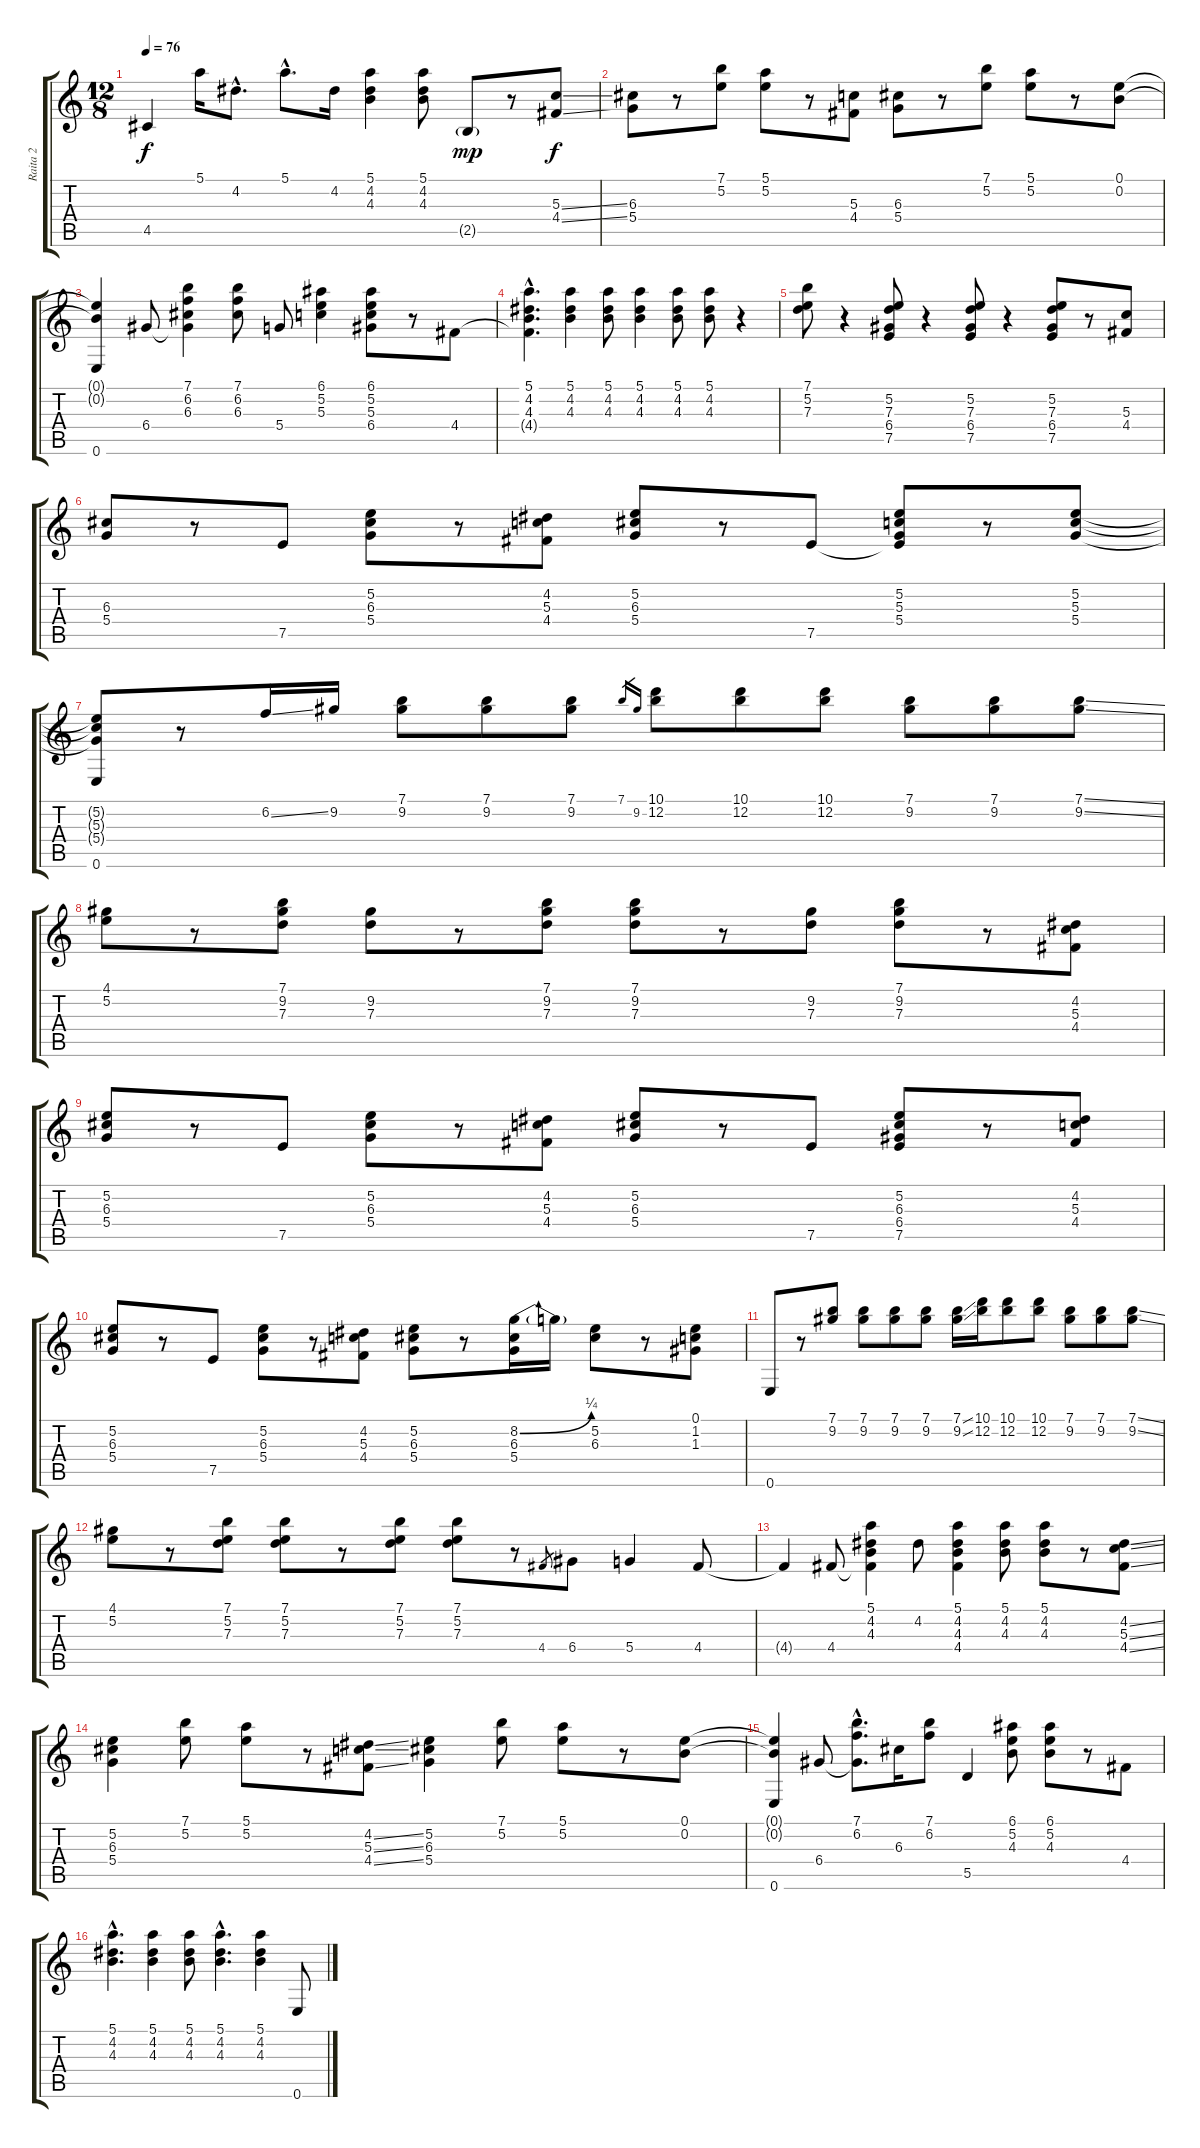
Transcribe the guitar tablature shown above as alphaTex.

\track ("Raita 2" "Raita 2") {instrument acousticguitarsteel}
\staff {score tabs}
\tuning (E4 B3 G3 D3 A2 E2) {hide}
\ts (12 8)
\tempo 76
\clef g2
\ks c
4.5{t}.4{dy f} 5.1.16 4.2{hac}.8{d} 5.1{hac}.8{d} 4.2.16 (5.1 4.2 4.3).4 (5.1 4.2 4.3).8 2.5{g}.8{dy mp} r.8 (5.3{ss} 4.4{ss}).8{dy f} |
(6.3 5.4).8 r.8 (7.1 5.2).8 (5.1 5.2).8 r.8 (5.3 4.4).8 (6.3 5.4).8 r.8 (7.1 5.2).8 (5.1 5.2).8 r.8 (0.1 0.2).8 |
(0.1{t} 0.2{t} 0.6).4 6.4.8 (7.1 6.2 6.3 6.4{t}).4 (7.1 6.2 6.3).8 5.4.8 (6.1 5.2 5.3).4 (6.1 5.2 5.3 6.4).8 r.8 4.4.8 |
(5.1{hac} 4.2{hac} 4.3{hac} 4.4{hac t}).4{d} (5.1 4.2 4.3).4 (5.1 4.2 4.3).8 (5.1 4.2 4.3).4 (5.1 4.2 4.3).8 (5.1 4.2 4.3).8 r.4 |
(7.1 5.2 7.3).8 r.4 (5.2 7.3 6.4 7.5).8 r.4 (5.2 7.3 6.4 7.5).8 r.4 (5.2 7.3 6.4 7.5).8 r.8 (5.3 4.4).8 |
(6.3 5.4).8 r.8 7.5.8 (5.2 6.3 5.4).8 r.8 (4.2 5.3 4.4).8 (5.2 6.3 5.4).8 r.8 7.5.8 (5.2 5.3 5.4 7.5{t}).8 r.8 (5.2 5.3 5.4).8 |
(5.2{t} 5.3{t} 5.4{t} 0.6).8 r.8 6.2{ss}.16 9.2.16 (7.1 9.2).8 (7.1 9.2).8 (7.1 9.2).8 7.1.16{gr} 9.2.16{gr} (10.1 12.2).8 (10.1 12.2).8 (10.1 12.2).8 (7.1 9.2).8 (7.1 9.2).8 (7.1{ss} 9.2{ss}).8 |
(4.1 5.2).8 r.8 (7.1 9.2 7.3).8 (9.2 7.3).8 r.8 (7.1 9.2 7.3).8 (7.1 9.2 7.3).8 r.8 (9.2 7.3).8 (7.1 9.2 7.3).8 r.8 (4.2 5.3 4.4).8 |
(5.2 6.3 5.4).8 r.8 7.5.8 (5.2 6.3 5.4).8 r.8 (4.2 5.3 4.4).8 (5.2 6.3 5.4).8 r.8 7.5.8 (5.2 6.3 6.4 7.5).8 r.8 (4.2 5.3 4.4).8 |
(5.2 6.3 5.4).8 r.8 7.5.8 (5.2 6.3 5.4).8 r.8 (4.2 5.3 4.4).8 (5.2 6.3 5.4).8 r.8 (8.2{be (bend 0 0 60 1)} 6.3 5.4).16 8.2{t}.16 (5.2 6.3).8 r.8 (0.1 1.2 1.3).8 |
0.6.8 r.8 (7.1 9.2).8 (7.1 9.2).8 (7.1 9.2).8 (7.1 9.2).8 (7.1{ss} 9.2{ss}).16 (10.1 12.2).16 (10.1 12.2).8 (10.1 12.2).8 (7.1 9.2).8 (7.1 9.2).8 (7.1{ss} 9.2{ss}).8 |
(4.1 5.2).8 r.8 (7.1 5.2 7.3).8 (7.1 5.2 7.3).8 r.8 (7.1 5.2 7.3).8 (7.1 5.2 7.3).8 r.8 4.4.8{gr} 6.4.8 5.4.4 4.4.8 |
4.4{t}.4 4.4.8 (5.1 4.2 4.3 4.4{t}).4 4.2.8 (5.1 4.2 4.3 4.4).4 (5.1 4.2 4.3).8 (5.1 4.2 4.3).8 r.8 (4.2{ss} 5.3{ss} 4.4{ss}).8 |
(5.2 6.3 5.4).4 (7.1 5.2).8 (5.1 5.2).8 r.8 (4.2{ss} 5.3{ss} 4.4{ss}).8 (5.2 6.3 5.4).4 (7.1 5.2).8 (5.1 5.2).8 r.8 (0.1 0.2).8 |
(0.1{t} 0.2{t} 0.6).4 6.4.8 (7.1{hac} 6.2{hac} 6.4{hac t}).8{d} 6.3.16 (7.1 6.2).8 5.5.4 (6.1 5.2 4.3).8 (6.1 5.2 4.3).8 r.8 4.4.8 |
(5.1{hac} 4.2{hac} 4.3{hac}).4{d} (5.1 4.2 4.3).4 (5.1 4.2 4.3).8 (5.1{hac} 4.2{hac} 4.3{hac}).4{d} (5.1 4.2 4.3).4 0.6.8
